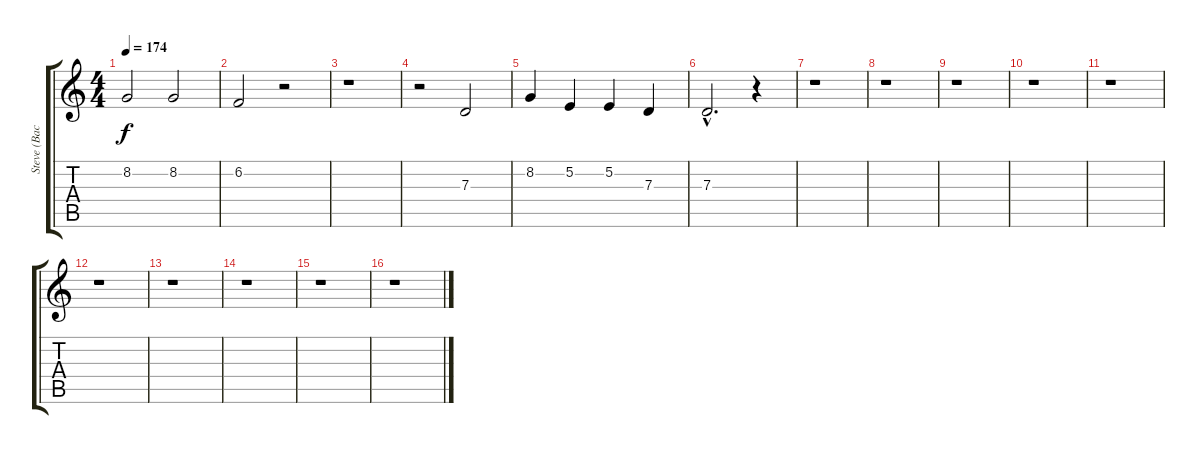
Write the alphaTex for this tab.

\track ("Steve (Backing Vocals)" "Steve (Bac") {instrument sopranosax}
\staff {score tabs}
\tuning (E4 B3 G3 D3 A2 E2) {hide}
\ts (4 4)
\tempo 174
\clef g2
\ks c
8.2.2{dy f} 8.2.2 |
6.2.2 r.2 |
r.1 |
r.2 7.3.2 |
8.2.4 5.2.4 5.2.4 7.3.4 |
7.3{hac}.2{d} r.4 |
r.1 |
r.1 |
r.1 |
r.1 |
r.1 |
r.1 |
r.1 |
r.1 |
r.1 |
r.1
